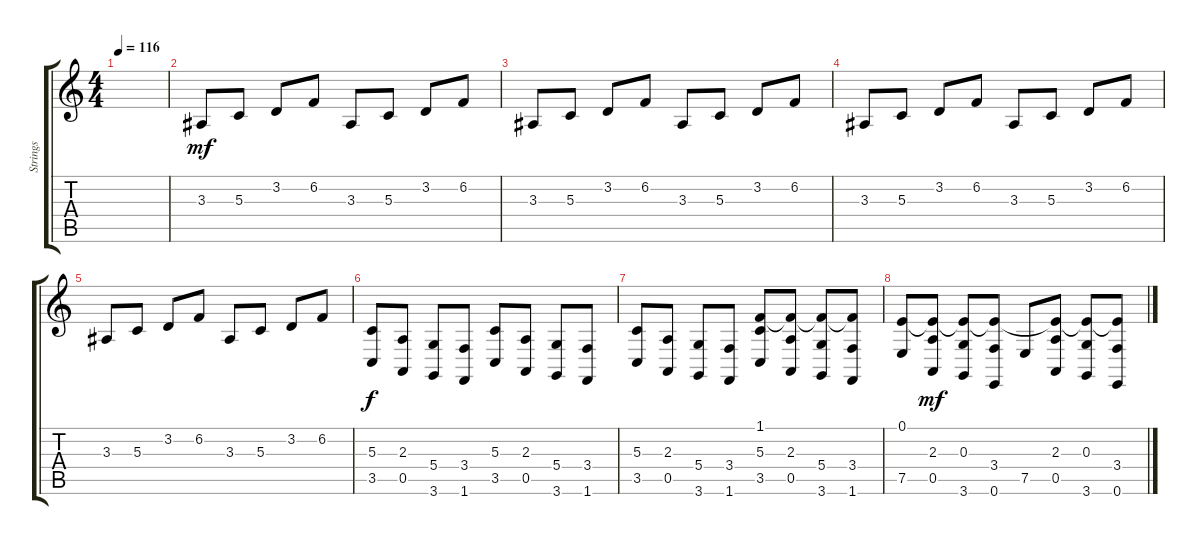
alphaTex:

\track ("Strings" "Strings") {instrument stringensemble1}
\staff {score tabs}
\tuning (E4 B3 G3 D3 A2 E2) {hide}
\ts (4 4)
\tempo 116
\clef g2
\ks c
|
3.3.8{dy mf} 5.3.8 3.2.8 6.2.8 3.3.8 5.3.8 3.2.8 6.2.8 |
3.3.8 5.3.8 3.2.8 6.2.8 3.3.8 5.3.8 3.2.8 6.2.8 |
3.3.8 5.3.8 3.2.8 6.2.8 3.3.8 5.3.8 3.2.8 6.2.8 |
3.3.8 5.3.8 3.2.8 6.2.8 3.3.8 5.3.8 3.2.8 6.2.8 |
(5.3 3.5).8{dy f} (2.3 0.5).8 (5.4 3.6).8 (3.4 1.6).8 (5.3 3.5).8 (2.3 0.5).8 (5.4 3.6).8 (3.4 1.6).8 |
(5.3 3.5).8 (2.3 0.5).8 (5.4 3.6).8 (3.4 1.6).8 (1.1 5.3 3.5).8 (1.1{t} 2.3 0.5).8 (1.1{t} 5.4 3.6).8 (1.1{t} 3.4 1.6).8 |
(0.1 7.5).8 (0.1{t} 2.3 0.5).8{dy mf} (0.1{t} 0.3 3.6).8 (0.1{t} 3.4 0.6).8 7.5.8 (0.1{t} 2.3 0.5).8 (0.1{t} 0.3 3.6).8 (0.1{t} 3.4 0.6).8
